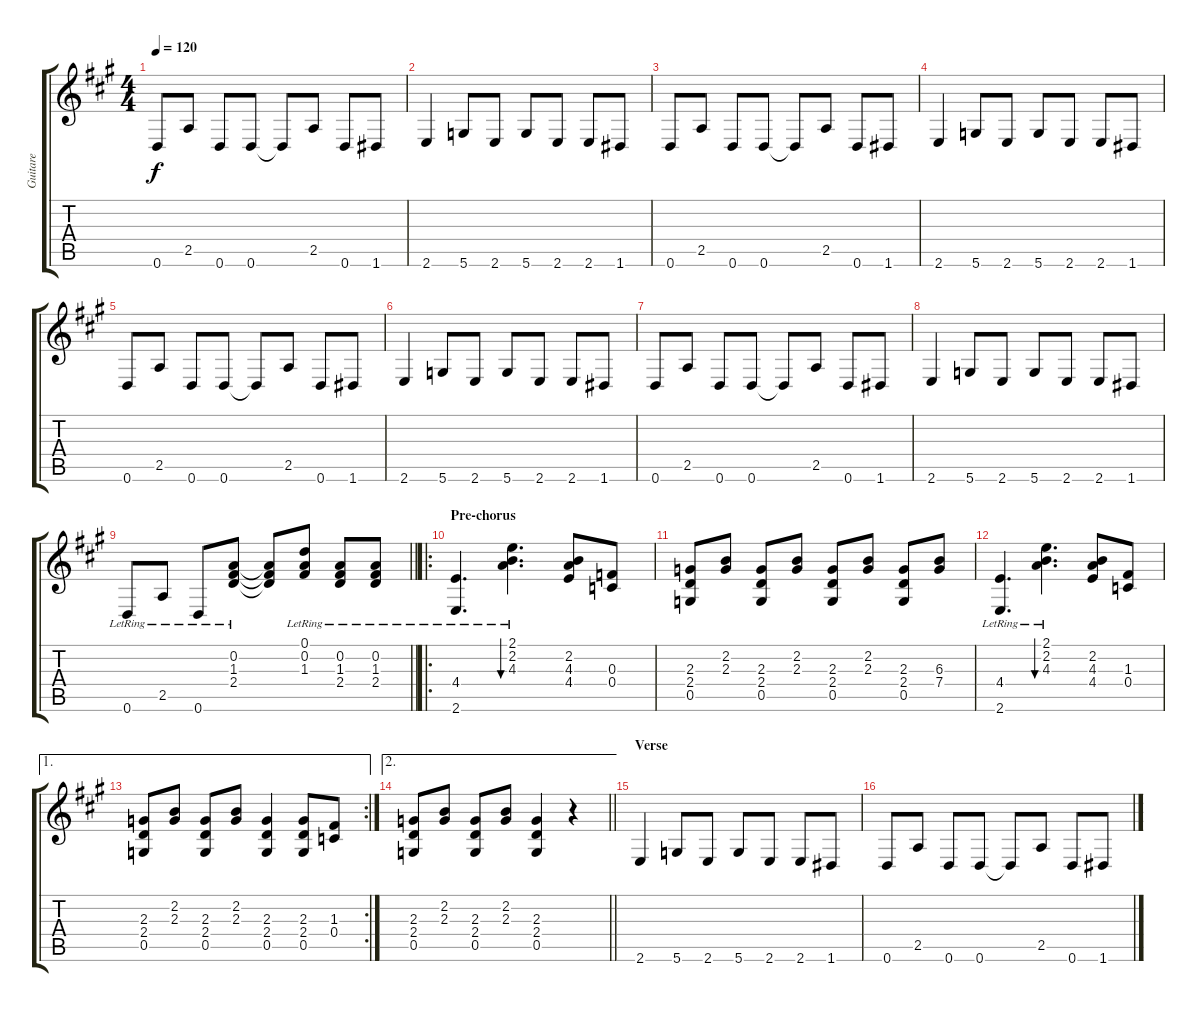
\track ("Guitare" "Guitare") {instrument electricguitarclean}
\staff {score tabs}
\tuning (D4 A3 F3 C3 G2 D2) {hide}
\ts (4 4)
\tempo 120
\clef g2
\ks a
0.6.8{dy f} 2.5.8 0.6.8 0.6.8 0.6{t}.8 2.5.8 0.6.8 1.6.8 |
2.6.4 5.6.8 2.6.8 5.6.8 2.6.8 2.6.8 1.6.8 |
0.6.8 2.5.8 0.6.8 0.6.8 0.6{t}.8 2.5.8 0.6.8 1.6.8 |
2.6.4 5.6.8 2.6.8 5.6.8 2.6.8 2.6.8 1.6.8 |
0.6.8 2.5.8 0.6.8 0.6.8 0.6{t}.8 2.5.8 0.6.8 1.6.8 |
2.6.4 5.6.8 2.6.8 5.6.8 2.6.8 2.6.8 1.6.8 |
0.6.8 2.5.8 0.6.8 0.6.8 0.6{t}.8 2.5.8 0.6.8 1.6.8 |
2.6.4 5.6.8 2.6.8 5.6.8 2.6.8 2.6.8 1.6.8 |
\barLineRight lightlight
0.6{lr}.8 2.5{lr}.8 0.6{lr}.8 (0.2{lr} 1.3{lr} 2.4{lr}).8 (0.2{t} 1.3{t} 2.4{t}).8 (0.1{lr} 0.2{lr} 1.3{lr}).8 (0.2{lr} 1.3{lr} 2.4{lr}).8 (0.2{lr} 1.3{lr} 2.4{lr}).8 |
\ro
\section ("" "Pre-chorus")
(4.4{lr} 2.6{lr}).4{d} (2.1{lr} 2.2{lr} 4.3{lr}).4{d bu 60} (2.2 4.3 4.4).8 (0.3 0.4).8 |
(2.3 2.4 0.5).8 (2.2 2.3).8 (2.3 2.4 0.5).8 (2.2 2.3).8 (2.3 2.4 0.5).8 (2.2 2.3).8 (2.3 2.4 0.5).8 (6.3 7.4).8 |
(4.4{lr} 2.6{lr}).4{d} (2.1{lr} 2.2{lr} 4.3{lr}).4{d bu 60} (2.2 4.3 4.4).8 (1.3 0.4).8 |
\ae 1
\rc 2
(2.3 2.4 0.5).8 (2.2 2.3).8 (2.3 2.4 0.5).8 (2.2 2.3).8 (2.3 2.4 0.5).4 (2.3 2.4 0.5).8 (1.3 0.4).8 |
\ae 2
\barLineRight lightlight
(2.3 2.4 0.5).8 (2.2 2.3).8 (2.3 2.4 0.5).8 (2.2 2.3).8 (2.3 2.4 0.5).4 r.4 |
\section ("" "Verse")
2.6.4 5.6.8 2.6.8 5.6.8 2.6.8 2.6.8 1.6.8 |
0.6.8 2.5.8 0.6.8 0.6.8 0.6{t}.8 2.5.8 0.6.8 1.6.8
